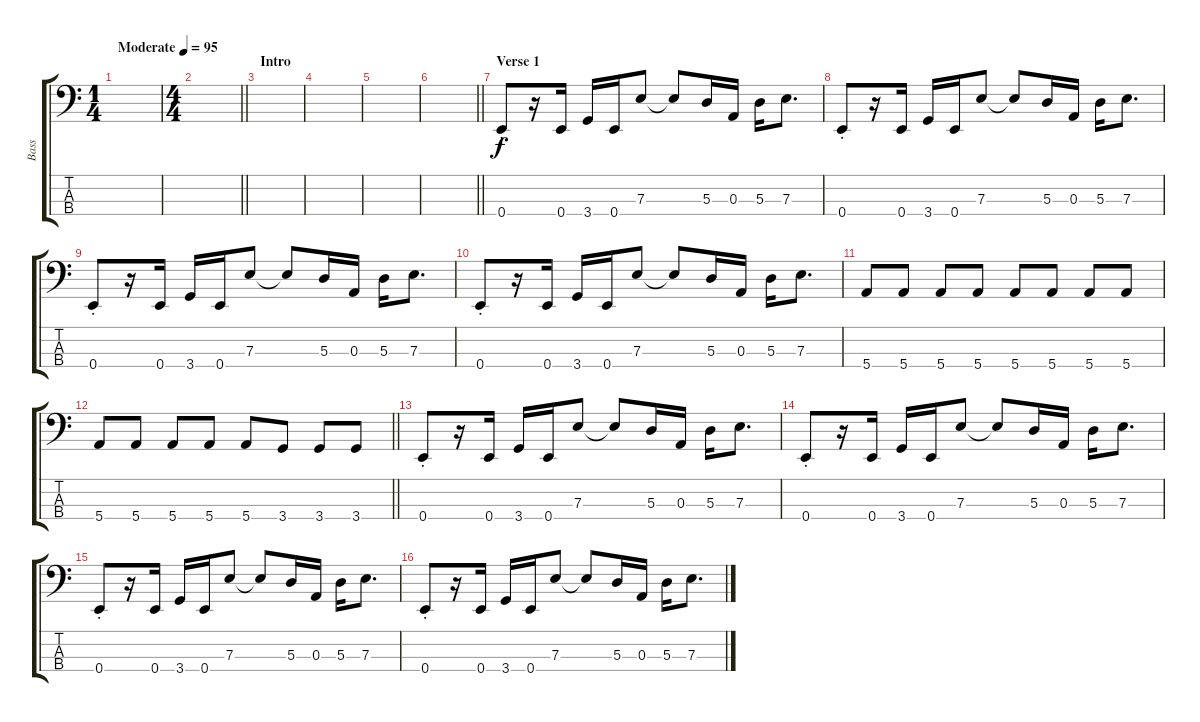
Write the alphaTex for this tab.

\track ("Bass" "Bass") {instrument electricbassfinger}
\staff {score tabs}
\tuning (G2 D2 A1 E1) {hide}
\ts (1 4)
\tempo (95 "Moderate")
\clef f4
\ks c
|
\ts (4 4)
\barLineRight lightlight
|
\section ("" "Intro")
|
|
|
\barLineRight lightlight
|
\section ("" "Verse 1")
0.4{st}.8 r.16 0.4.16 3.4.16 0.4.16 7.3.8 7.3{t}.8 5.3.16 0.3.16 5.3.16 7.3.8{d} |
0.4{st}.8 r.16 0.4.16 3.4.16 0.4.16 7.3.8 7.3{t}.8 5.3.16 0.3.16 5.3.16 7.3.8{d} |
0.4{st}.8 r.16 0.4.16 3.4.16 0.4.16 7.3.8 7.3{t}.8 5.3.16 0.3.16 5.3.16 7.3.8{d} |
0.4{st}.8 r.16 0.4.16 3.4.16 0.4.16 7.3.8 7.3{t}.8 5.3.16 0.3.16 5.3.16 7.3.8{d} |
5.4.8 5.4.8 5.4.8 5.4.8 5.4.8 5.4.8 5.4.8 5.4.8 |
\barLineRight lightlight
5.4.8 5.4.8 5.4.8 5.4.8 5.4.8 3.4.8 3.4.8 3.4.8 |
0.4{st}.8 r.16 0.4.16 3.4.16 0.4.16 7.3.8 7.3{t}.8 5.3.16 0.3.16 5.3.16 7.3.8{d} |
0.4{st}.8 r.16 0.4.16 3.4.16 0.4.16 7.3.8 7.3{t}.8 5.3.16 0.3.16 5.3.16 7.3.8{d} |
0.4{st}.8 r.16 0.4.16 3.4.16 0.4.16 7.3.8 7.3{t}.8 5.3.16 0.3.16 5.3.16 7.3.8{d} |
0.4{st}.8 r.16 0.4.16 3.4.16 0.4.16 7.3.8 7.3{t}.8 5.3.16 0.3.16 5.3.16 7.3.8{d}
